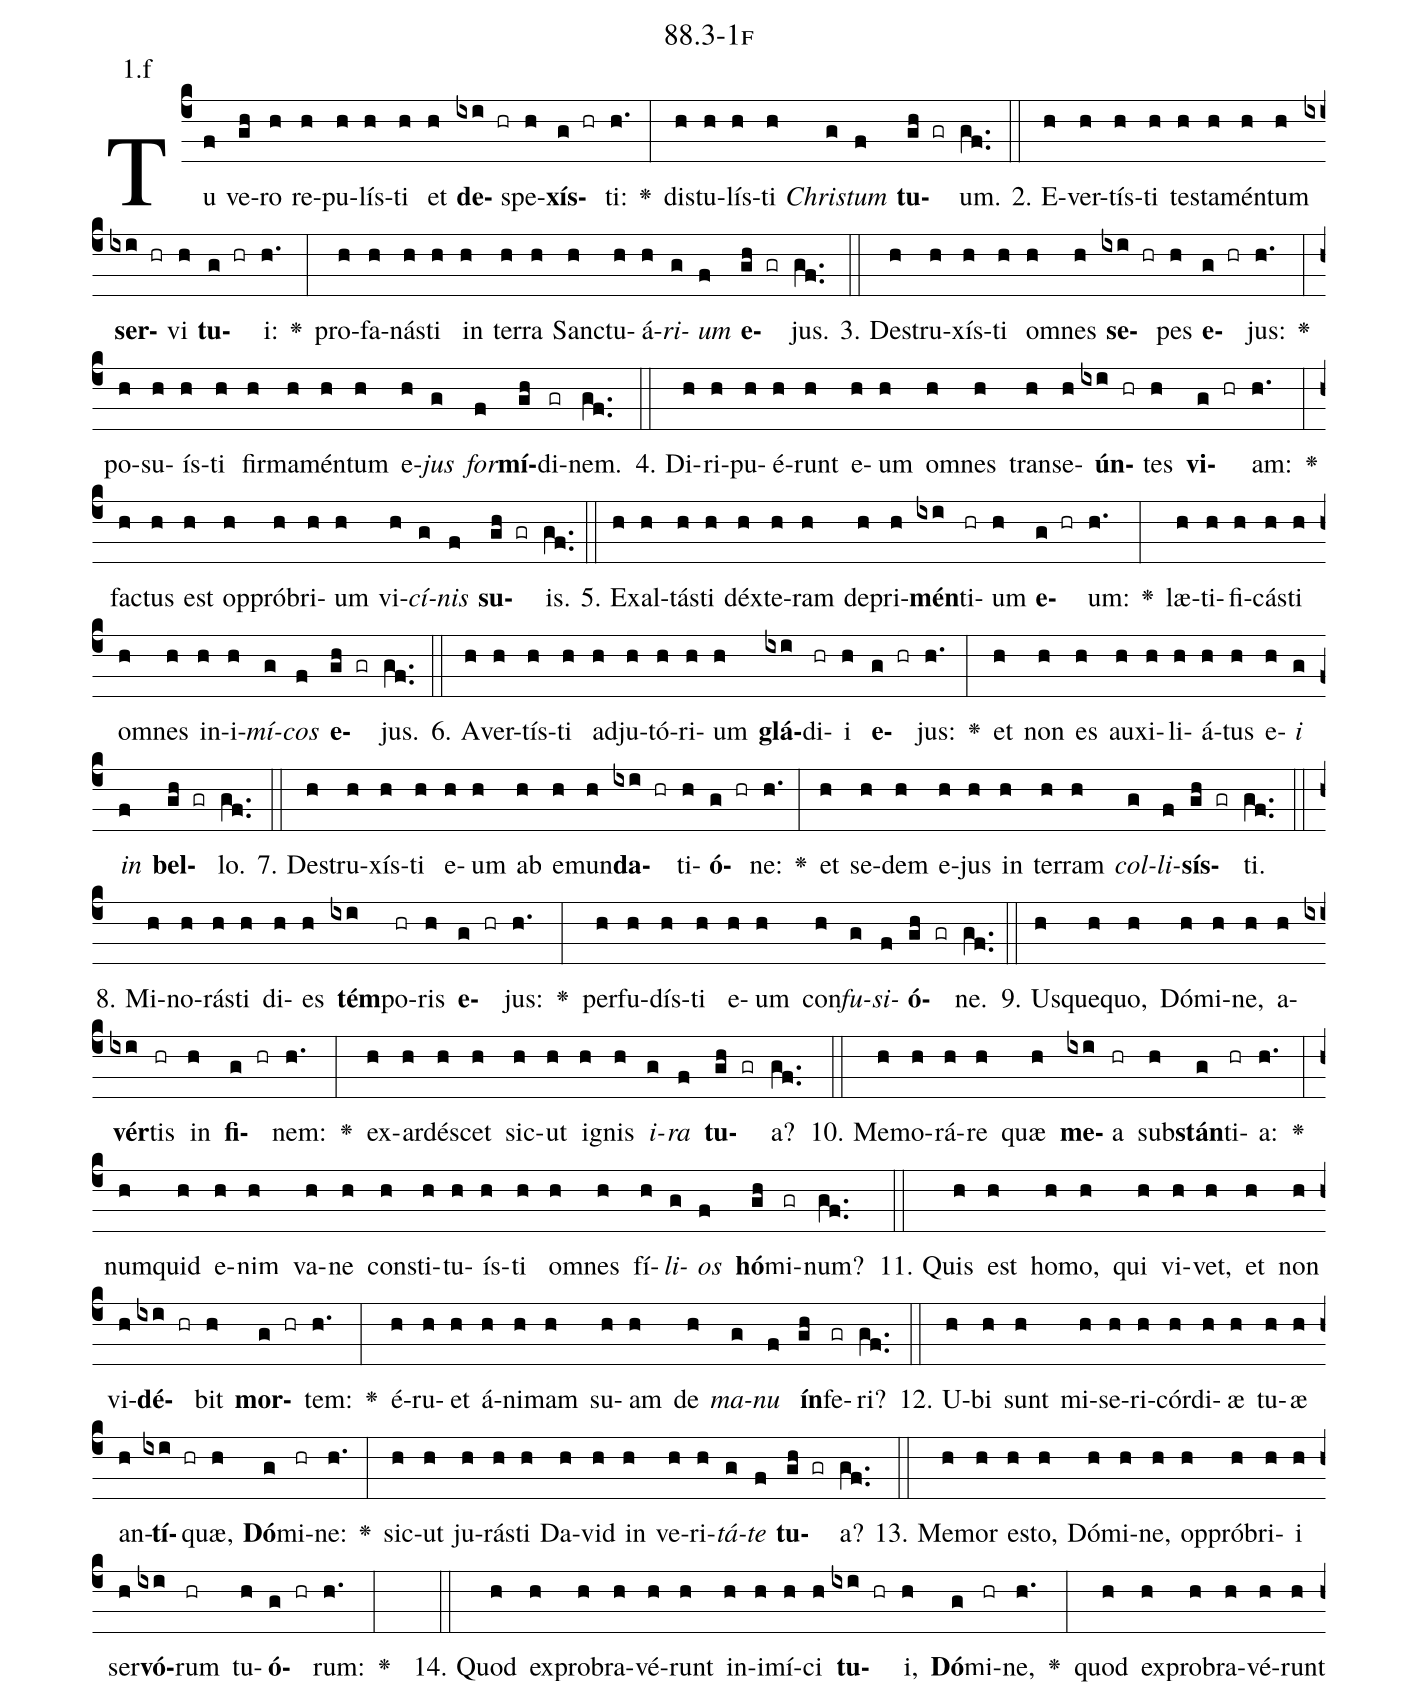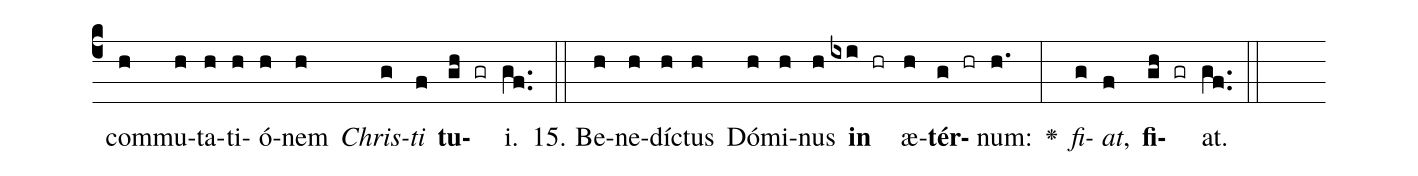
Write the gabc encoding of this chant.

name: 88.3-1f;
annotation: 1.f;
%%
(c4)Tu(f) ve(gh)ro(h) re(h)pu(h)lís(h)ti(h) et(h) <b>de</b>(ixi hr)spe(h)<b>xís</b>(g hr)ti:(h.) <v>\greheightstar</v>(:) dis(h)tu(h)lís(h)ti(h) <i>Chris</i>(g)<i>tum</i>(f) <b>tu</b>(gh gr)um.(gf..) (::)
2. E(h)ver(h)tís(h)ti(h) tes(h)ta(h)mén(h)tum(h) <b>ser</b>(ixi hr)vi(h) <b>tu</b>(g hr)i:(h.) <v>\greheightstar</v>(:) pro(h)fa(h)nás(h)ti(h) in(h) ter(h)ra(h) Sanc(h)tu(h)á(h)<i>ri</i>(g)<i>um</i>(f) <b>e</b>(gh gr)jus.(gf..) (::)
3. De(h)stru(h)xís(h)ti(h) om(h)nes(h) <b>se</b>(ixi hr)pes(h) <b>e</b>(g hr)jus:(h.) <v>\greheightstar</v>(:) po(h)su(h)ís(h)ti(h) fir(h)ma(h)mén(h)tum(h) e(h)<i>jus</i>(g) <i>for</i>(f)<b>mí</b>(gh)di(gr)nem.(gf..) (::)
4. Di(h)ri(h)pu(h)é(h)runt(h) e(h)um(h) om(h)nes(h) trans(h)e(h)<b>ún</b>(ixi hr)tes(h) <b>vi</b>(g hr)am:(h.) <v>\greheightstar</v>(:) fac(h)tus(h) est(h) op(h)pró(h)bri(h)um(h) vi(h)<i>cí</i>(g)<i>nis</i>(f) <b>su</b>(gh gr)is.(gf..) (::)
5. Ex(h)al(h)tás(h)ti(h) déx(h)te(h)ram(h) de(h)pri(h)<b>mén</b>(ixi)ti(hr)um(h) <b>e</b>(g hr)um:(h.) <v>\greheightstar</v>(:) læ(h)ti(h)fi(h)cás(h)ti(h) om(h)nes(h) in(h)i(h)<i>mí</i>(g)<i>cos</i>(f) <b>e</b>(gh gr)jus.(gf..) (::)
6. A(h)ver(h)tís(h)ti(h) ad(h)ju(h)tó(h)ri(h)um(h) <b>glá</b>(ixi)di(hr)i(h) <b>e</b>(g hr)jus:(h.) <v>\greheightstar</v>(:) et(h) non(h) es(h) au(h)xi(h)li(h)á(h)tus(h) e(h)<i>i</i>(g) <i>in</i>(f) <b>bel</b>(gh gr)lo.(gf..) (::)
7. De(h)stru(h)xís(h)ti(h) e(h)um(h) ab(h) e(h)mun(h)<b>da</b>(ixi hr)ti(h)<b>ó</b>(g hr)ne:(h.) <v>\greheightstar</v>(:) et(h) se(h)dem(h) e(h)jus(h) in(h) ter(h)ram(h) <i>col</i>(g)<i>li</i>(f)<b>sís</b>(gh gr)ti.(gf..) (::)
8. Mi(h)no(h)rás(h)ti(h) di(h)es(h) <b>tém</b>(ixi)po(hr)ris(h) <b>e</b>(g hr)jus:(h.) <v>\greheightstar</v>(:) per(h)fu(h)dís(h)ti(h) e(h)um(h) con(h)<i>fu</i>(g)<i>si</i>(f)<b>ó</b>(gh gr)ne.(gf..) (::)
9. Us(h)que(h)quo,(h) Dó(h)mi(h)ne,(h) a(h)<b>vér</b>(ixi)tis(hr) in(h) <b>fi</b>(g hr)nem:(h.) <v>\greheightstar</v>(:) ex(h)ar(h)dé(h)scet(h) sic(h)ut(h) i(h)gnis(h) <i>i</i>(g)<i>ra</i>(f) <b>tu</b>(gh gr)a?(gf..) (::)
10. Me(h)mo(h)rá(h)re(h) quæ(h) <b>me</b>(ixi)a(hr) sub(h)<b>stán</b>(g)ti(hr)a:(h.) <v>\greheightstar</v>(:) num(h)quid(h) e(h)nim(h) va(h)ne(h) con(h)sti(h)tu(h)ís(h)ti(h) om(h)nes(h) fí(h)<i>li</i>(g)<i>os</i>(f) <b>hó</b>(gh)mi(gr)num?(gf..) (::)
11. Quis(h) est(h) ho(h)mo,(h) qui(h) vi(h)vet,(h) et(h) non(h) vi(h)<b>dé</b>(ixi hr)bit(h) <b>mor</b>(g hr)tem:(h.) <v>\greheightstar</v>(:) é(h)ru(h)et(h) á(h)ni(h)mam(h) su(h)am(h) de(h) <i>ma</i>(g)<i>nu</i>(f) <b>ín</b>(gh)fe(gr)ri?(gf..) (::)
12. U(h)bi(h) sunt(h) mi(h)se(h)ri(h)cór(h)di(h)æ(h) tu(h)æ(h) an(h)<b>tí</b>(ixi hr)quæ,(h) <b>Dó</b>(g)mi(hr)ne:(h.) <v>\greheightstar</v>(:) sic(h)ut(h) ju(h)rás(h)ti(h) Da(h)vid(h) in(h) ve(h)ri(h)<i>tá</i>(g)<i>te</i>(f) <b>tu</b>(gh gr)a?(gf..) (::)
13. Me(h)mor(h) es(h)to,(h) Dó(h)mi(h)ne,(h) op(h)pró(h)bri(h)i(h) ser(h)<b>vó</b>(ixi)rum(hr) tu(h)<b>ó</b>(g hr)rum:(h.) <v>\greheightstar</v>(:)  (::)
14. Quod(h) ex(h)pro(h)bra(h)vé(h)runt(h) in(h)i(h)mí(h)ci(h) <b>tu</b>(ixi hr)i,(h) <b>Dó</b>(g)mi(hr)ne,(h.) <v>\greheightstar</v>(:) quod(h) ex(h)pro(h)bra(h)vé(h)runt(h) com(h)mu(h)ta(h)ti(h)ó(h)nem(h) <i>Chris</i>(g)<i>ti</i>(f) <b>tu</b>(gh gr)i.(gf..) (::)
15. Be(h)ne(h)díc(h)tus(h) Dó(h)mi(h)nus(h) <b>in</b>(ixi hr) æ(h)<b>tér</b>(g hr)num:(h.) <v>\greheightstar</v>(:) <i>fi</i>(g)<i>at</i>,(f) <b>fi</b>(gh gr)at.(gf..) (::)
